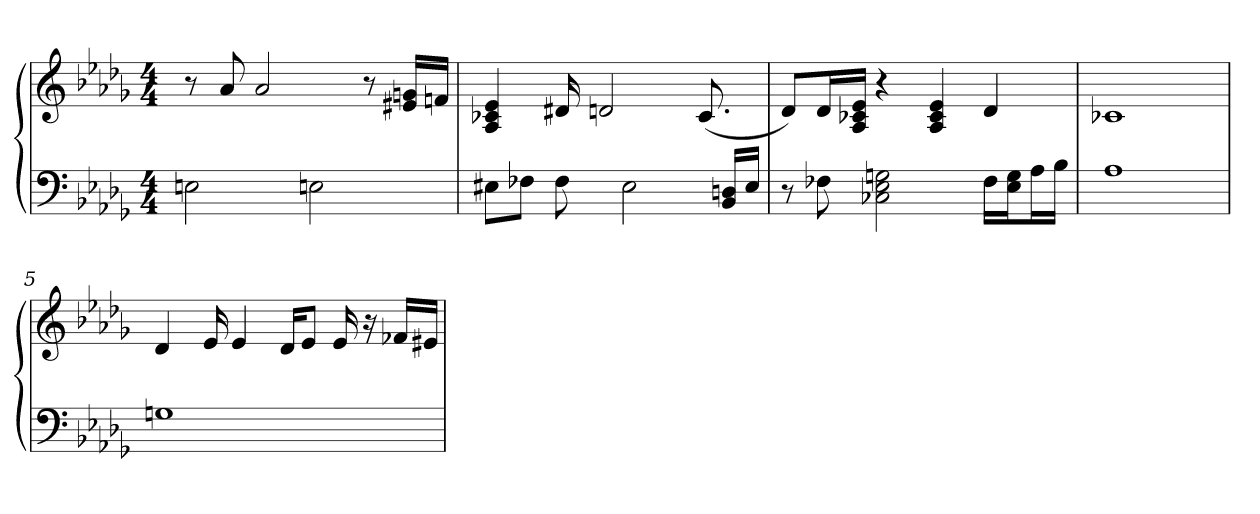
**kern	**kern
*part1	*part1
*staff2	*staff1
*clefF4	*clefG2
*k[b-e-a-d-g-]	*k[b-e-a-d-g-]
*M4/4	*M4/4
=1	=1
2En	8r
.	8a-
.	2a-
2En	.
.	8r
.	16e#X/ 16gn/LL
.	16fn/JJ
=2	=2
8E#X\L	4A- 4c-X 4e-
8F-X\J	.
8F-	16d#X
.	2dn
2E#	.
.	(8.c-
16BB-/ 16Dn/LL	.
16E#/JJ	.
=3	=3
8r	8d-/L)
8F-X	16d-/L
.	16A-/ 16c-X/ 16e-/JJ
2C-X 2E- 2Gn	4r
.	4A- 4c- 4e-
16F-\LL	4d-
16E-\ 16G\J	.
16A-\L	.
16B-\JJ	.
=4	=4
1A-	1c-X
=5	=5
1Gn	4d-
.	16e-
.	4e-
.	16d-/KL
.	8e-/J
.	16e-
.	16r
.	16f-X/LL
.	16e#X/JJ
=	=
*-	*-
